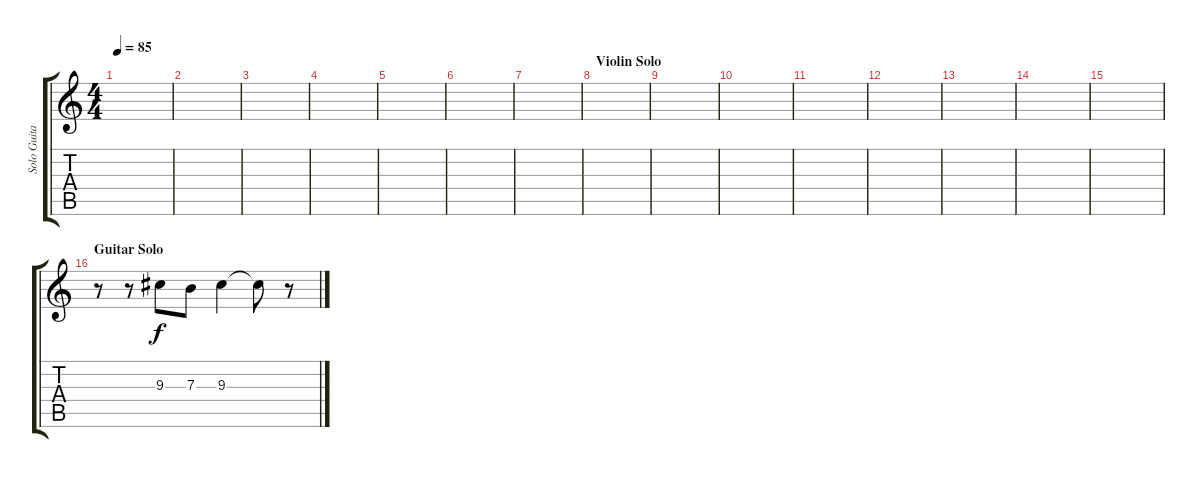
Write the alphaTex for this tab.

\track ("Solo Guitar" "Solo Guita") {instrument overdrivenguitar}
\staff {score tabs}
\tuning (Db4 Ab3 E3 B2 Gb2 Db2) {hide}
\ts (4 4)
\tempo 85
\clef g2
\ks c
|
|
|
|
|
|
|
\section ("" "Violin Solo")
|
|
|
|
|
|
|
|
\section ("" "Guitar Solo")
r.8 r.8 9.3.8 7.3.8 9.3.4 9.3{t}.8 r.8
